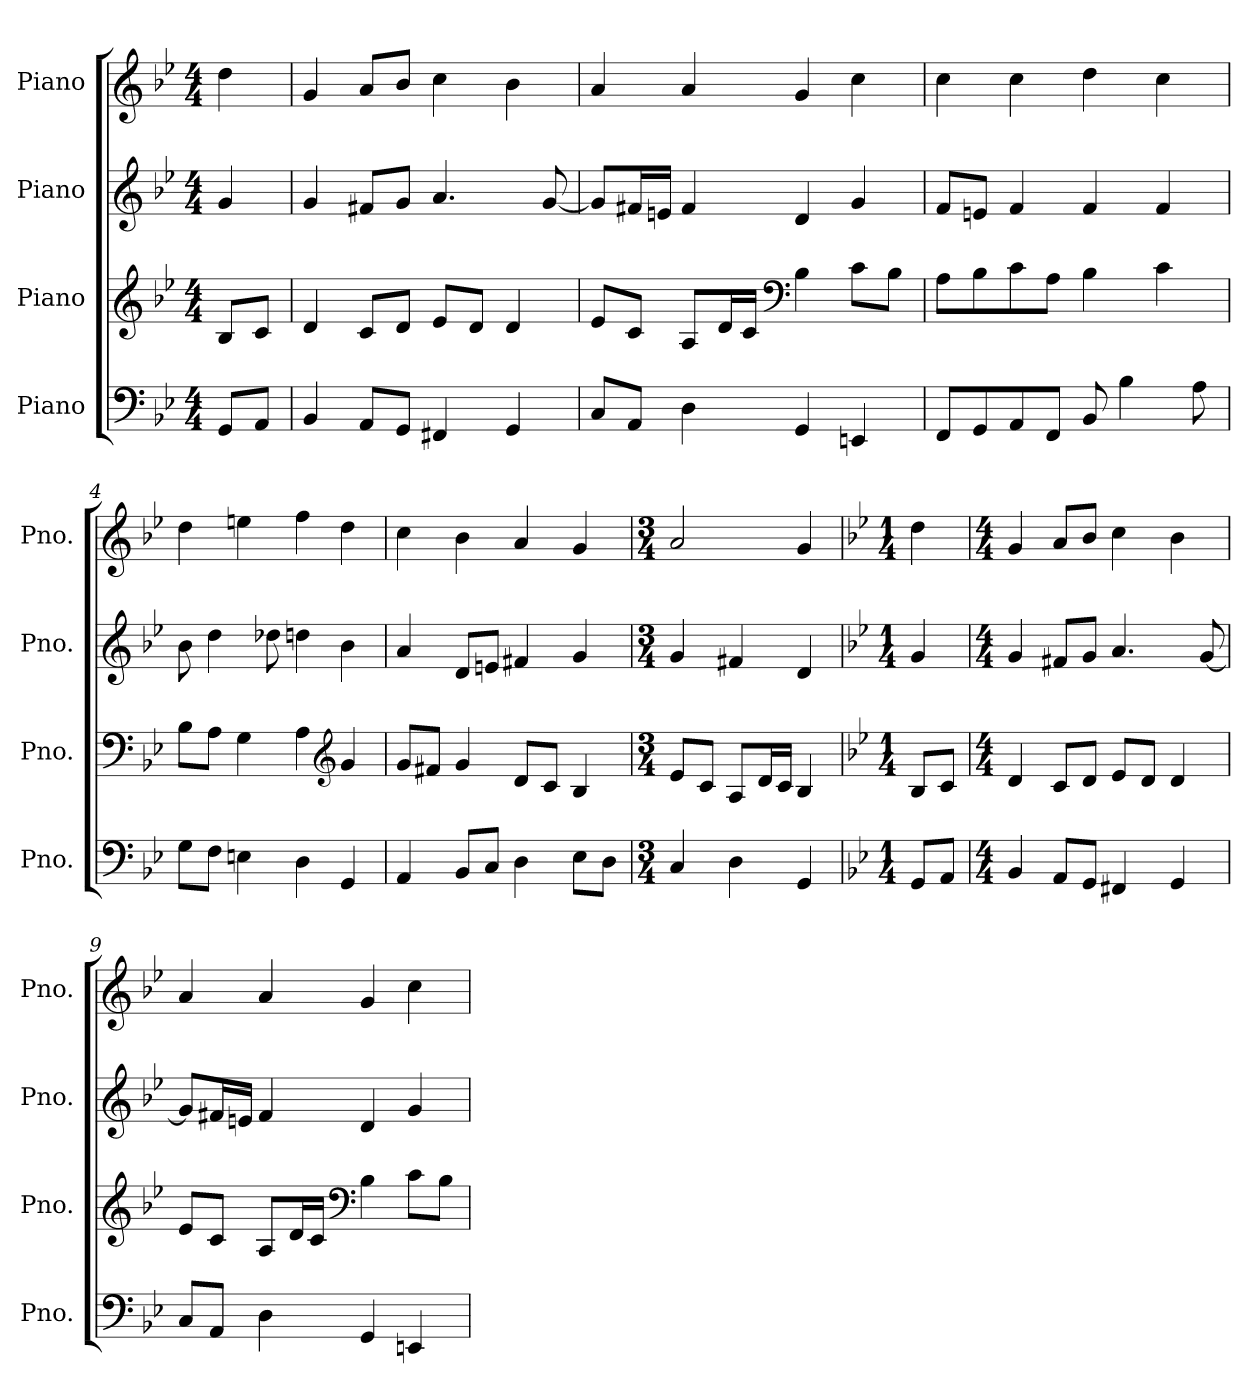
**kern	**kern	**kern	**kern
*part4	*part3	*part2	*part1
*staff4	*staff3	*staff2	*staff1
*I"Piano	*I"Piano	*I"Piano	*I"Piano
*I'Pno.	*I'Pno.	*I'Pno.	*I'Pno.
*clefF4	*clefG2	*clefG2	*clefG2
*k[b-e-]	*k[b-e-]	*k[b-e-]	*k[b-e-]
*M4/4	*M4/4	*M4/4	*M4/4
*MM120	*MM120	*MM120	*MM120
=	=	=	=
8GG/L	8B-/L	4g/	4dd\
8AA/J	8c/J	.	.
=1	=1	=1	=1
4BB-/	4d/	4g/	4g/
8AA/L	8c/L	8f#X/L	8a/L
8GG/J	8d/J	8g/J	8b-/J
4FF#X/	8e-/L	4.a/	4cc\
.	8d/J	.	.
4GG/	4d/	.	4b-\
.	.	[8g/	.
=2	=2	=2	=2
8C/L	8e-/L	8g/L]	4a/
8AA/J	8c/J	16f#X/L	.
.	.	16en/JJ	.
4D\	8A/L	4f#/	4a/
.	16d/L	.	.
.	16c/JJ	.	.
*	*clefF4	*	*
4GG/	4B-\	4d/	4g/
4EEn/	8c\L	4g/	4cc\
.	8B-\J	.	.
=3	=3	=3	=3
8FF/L	8A\L	8f/L	4cc\
8GG/	8B-\	8en/J	.
8AA/	8c\	4f/	4cc\
8FF/J	8A\J	.	.
8BB-/	4B-\	4f/	4dd\
4B-\	.	.	.
.	4c\	4f/	4cc\
8A\	.	.	.
!!LO:LB:g=z
=4	=4	=4	=4
8G\L	8B-\L	8b-\	4dd\
8F\J	8A\J	4dd\	.
4En\	4G\	.	4een\
.	.	8dd-X\	.
4D\	4A\	4ddn\	4ff\
*	*clefG2	*	*
4GG/	4g/	4b-\	4dd\
=5	=5	=5	=5
4AA/	8g/L	4a/	4cc\
.	8f#X/J	.	.
8BB-/L	4g/	8d/L	4b-\
8C/J	.	8en/J	.
4D\	8d/L	4f#X/	4a/
.	8c/J	.	.
8E-\L	4B-/	4g/	4g/
8D\J	.	.	.
=6	=6	=6	=6
*M3/4	*M3/4	*M3/4	*M3/4
4C/	8e-/L	4g/	2a/
.	8c/J	.	.
4D\	8A/L	4f#X/	.
.	16d/L	.	.
.	16c/JJ	.	.
4GG/	4B-/	4d/	4g/
=7	=7	=7	=7
*k[b-e-]	*k[b-e-]	*k[b-e-]	*k[b-e-]
*M1/4	*M1/4	*M1/4	*M1/4
8GG/L	8B-/L	4g/	4dd\
8AA/J	8c/J	.	.
!!LO:LB:g=z
=8	=8	=8	=8
*M4/4	*M4/4	*M4/4	*M4/4
4BB-/	4d/	4g/	4g/
8AA/L	8c/L	8f#X/L	8a/L
8GG/J	8d/J	8g/J	8b-/J
4FF#X/	8e-/L	4.a/	4cc\
.	8d/J	.	.
4GG/	4d/	.	4b-\
.	.	[8g/	.
=9	=9	=9	=9
8C/L	8e-/L	8g/L]	4a/
8AA/J	8c/J	16f#X/L	.
.	.	16en/JJ	.
4D\	8A/L	4f#/	4a/
.	16d/L	.	.
.	16c/JJ	.	.
*	*clefF4	*	*
4GG/	4B-\	4d/	4g/
4EEn/	8c\L	4g/	4cc\
.	8B-\J	.	.
=	=	=	=
*-	*-	*-	*-
